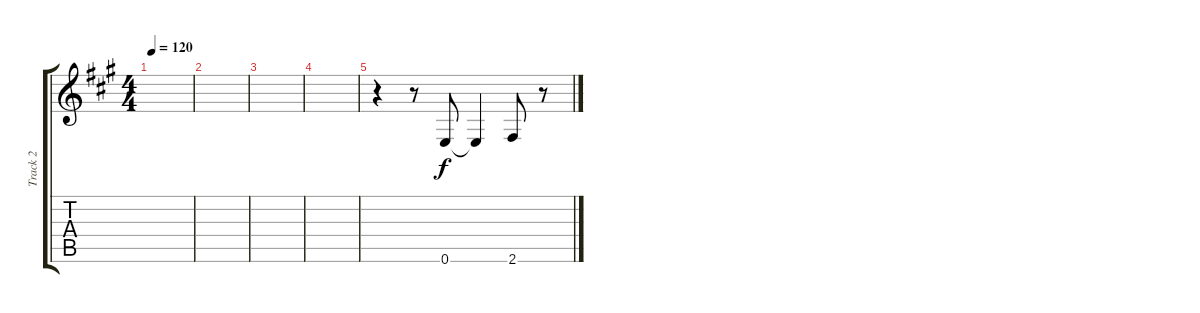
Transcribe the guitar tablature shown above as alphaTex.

\track ("Track 2" "Track 2") {instrument electricguitarclean}
\staff {score tabs}
\tuning (E4 B3 G3 D3 A2 E2) {hide}
\ts (4 4)
\tempo 120
\clef g2
\ks a
|
|
|
|
r.4 r.8 0.6.8 0.6{t}.4 2.6.8 r.8
